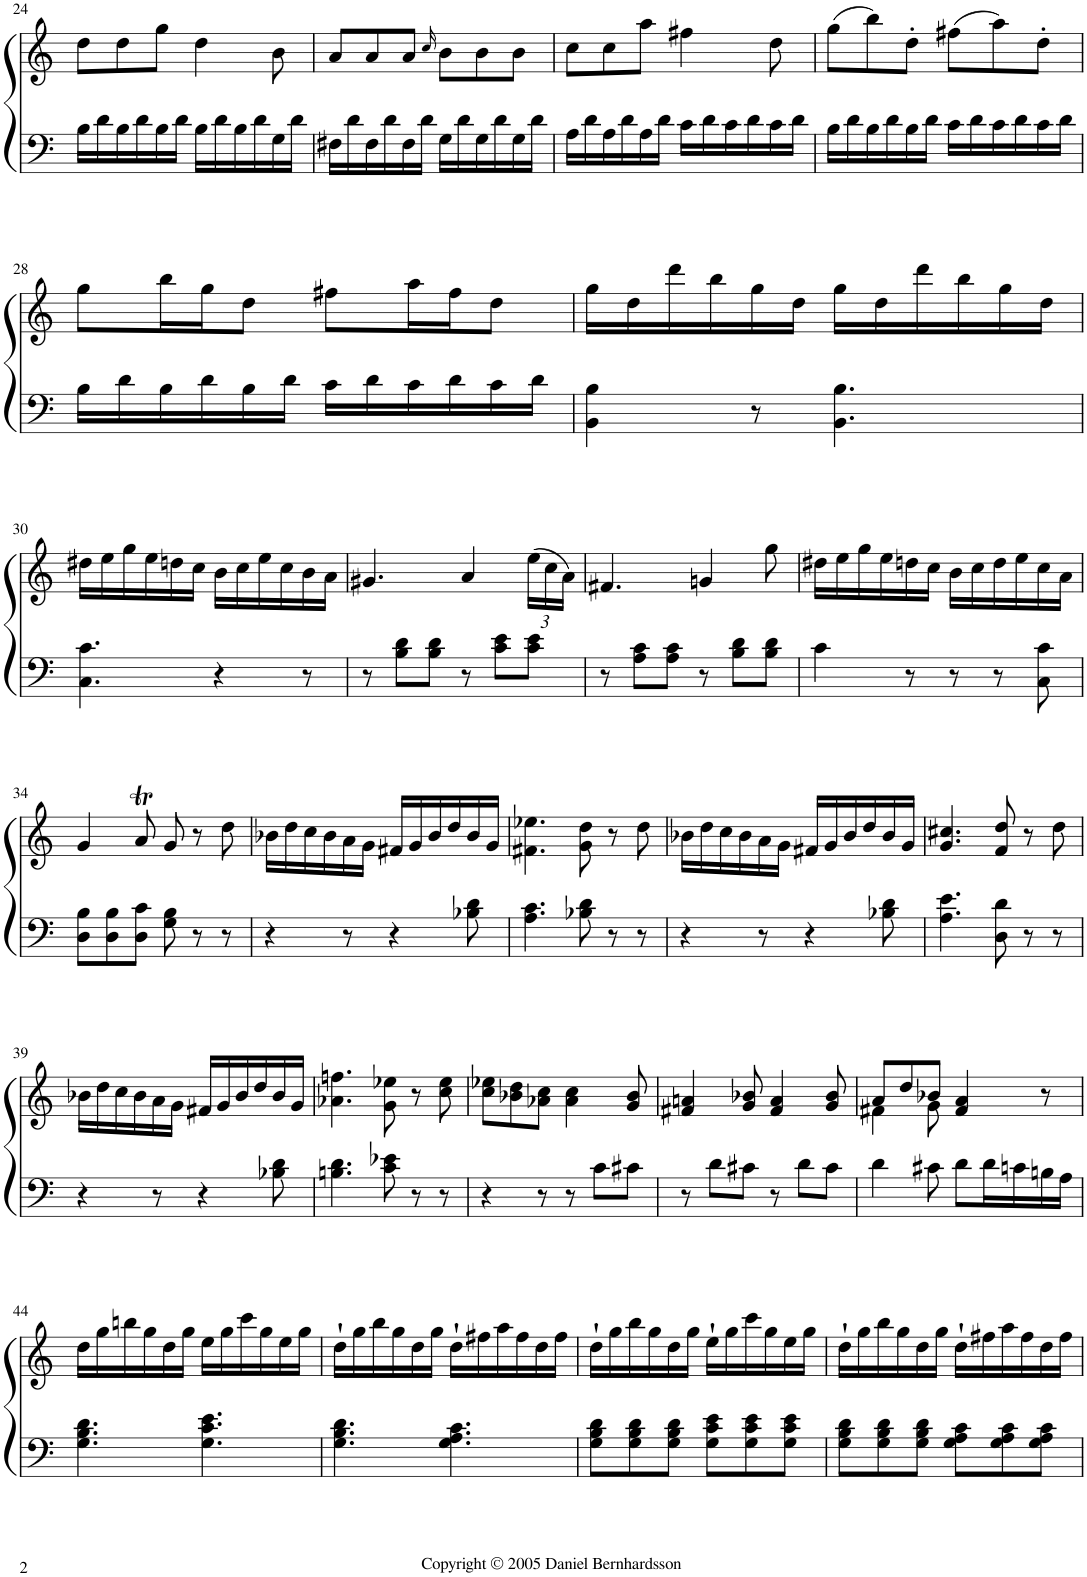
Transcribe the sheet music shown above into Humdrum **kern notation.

**kern	**kern
*part1	*part1
*staff2	*staff1
*I"Piano	*
*I'Pno.	*
!!LO:PB:g=z
*clefF4	*clefG2
*k[]	*k[]
*M6/8	*M6/8
=24	=24
16B\LL	8dd\L
16d\	.
16B\	8dd\
16d\	.
16B\	8gg\J
16d\JJ	.
16B\LL	4dd\
16d\	.
16B\	.
16d\	.
16G\	8b\
16d\JJ	.
=25	=25
16F#X\LL	8a/L
16d\	.
16F#\	8a/
16d\	.
16F#\	8a/J
16d\JJ	.
.	16qcc/
16G\LL	8b\L
16d\	.
16G\	8b\
16d\	.
16G\	8b\J
16d\JJ	.
=26	=26
16A\LL	8cc\L
16d\	.
16A\	8cc\
16d\	.
16A\	8aa\J
16d\JJ	.
16c\LL	4ff#X\
16d\	.
16c\	.
16d\	.
16c\	8dd\
16d\JJ	.
=27	=27
16B\LL	(8gg\L
16d\	.
16B\	8bb\)
16d\	.
16B\	8dd'\J
16d\JJ	.
16c\LL	(8ff#X\L
16d\	.
16c\	8aa\)
16d\	.
16c\	8dd'\J
16d\JJ	.
!!LO:LB:g=z
=28	=28
16B\LL	8gg\L
16d\	.
16B\	16bb\L
16d\	16gg\J
16B\	8dd\J
16d\JJ	.
16c\LL	8ff#X\L
16d\	.
16c\	16aa\L
16d\	16ff#\J
16c\	8dd\J
16d\JJ	.
=29	=29
4BB\ 4B\	16gg\LL
.	16dd\
.	16ddd\
.	16bb\
8r	16gg\
.	16dd\JJ
4.BB\ 4.B\	16gg\LL
.	16dd\
.	16ddd\
.	16bb\
.	16gg\
.	16dd\JJ
!!LO:LB:g=z
=30	=30
4.C\ 4.c\	16dd#X\LL
.	16ee\
.	16gg\
.	16ee\
.	16ddn\
.	16cc\JJ
4r	16b\LL
.	16cc\
.	16ee\
.	16cc\
8r	16b\
.	16a\JJ
=31	=31
8r	4.g#X/
8B\ 8d\L	.
8B\ 8d\J	.
8r	4a/
8c\ 8e\L	.
*	*Xbrackettup
8c\ 8e\J	(24ee\LL
.	24cc\
.	24a\JJ)
=32	=32
8r	4.f#X/
8A\ 8c\L	.
8A\ 8c\J	.
8r	4gn/
8B\ 8d\L	.
8B\ 8d\J	8gg\
=33	=33
4c\	16dd#X\LL
.	16ee\
.	16gg\
.	16ee\
8r	16ddn\
.	16cc\JJ
8r	16b\LL
.	16cc\
8r	16dd\
.	16ee\
8C\ 8c\	16cc\
.	16a\JJ
!!LO:LB:g=z
=34	=34
8D\ 8B\L	4g/
8D\ 8B\	.
8D\ 8c\J	8aT/
8G\ 8B\	8g/
8r	8r
8r	8dd\
=35	=35
4r	16b-X\LL
.	16dd\
.	16cc\
.	16b-\
8r	16a\
.	16g\JJ
4r	16f#X/LL
.	16g/
.	16b-/
.	16dd/
8B-X\ 8d\	16b-/
.	16g/JJ
=36	=36
4.A\ 4.c\	4.f#X\ 4.ee-X\
8B-X\ 8d\	8g\ 8dd\
8r	8r
8r	8dd\
=37	=37
4r	16b-X\LL
.	16dd\
.	16cc\
.	16b-\
8r	16a\
.	16g\JJ
4r	16f#X/LL
.	16g/
.	16b-/
.	16dd/
8B-X\ 8d\	16b-/
.	16g/JJ
=38	=38
4.A\ 4.e\	4.g/ 4.cc#X/
8D\ 8d\	8f/ 8dd/
8r	8r
8r	8dd\
!!LO:LB:g=z
=39	=39
4r	16b-X\LL
.	16dd\
.	16cc\
.	16b-\
8r	16a\
.	16g\JJ
4r	16f#X/LL
.	16g/
.	16b-/
.	16dd/
8B-X\ 8d\	16b-/
.	16g/JJ
=40	=40
4.Bn\ 4.d\	4.a-X\ 4.ffn\
8c\ 8e-X\	8g\ 8ee-X\
8r	8r
8r	8cc\ 8ee-\
=41	=41
4r	8cc\ 8ee-X\L
.	8b-X\ 8dd\
8r	8a-X\ 8cc\J
8r	4a-\ 4cc\
8c\L	.
8c#X\J	8g/ 8b-/
=42	=42
8r	4f#X/ 4an/
8d\L	.
8c#X\J	8g/ 8b-X/
8r	4f#/ 4a/
8d\L	.
8c#\J	8g/ 8b-/
=43	=43
*	*^
4d\	8a/L	4f#X\
.	8dd/	.
8c#X\	8b-X/J	8g\
8d\L	4f#/ 4a/	4.ryy
16d\L	.	.
16cn\	.	.
16Bn\	8r	.
16A\JJ	.	.
*	*v	*v
!!LO:LB:g=z
=44	=44
4.G\ 4.B\ 4.d\	16dd\LL
.	16gg\
.	16bbn\
.	16gg\
.	16dd\
.	16gg\JJ
4.G\ 4.c\ 4.e\	16ee\LL
.	16gg\
.	16ccc\
.	16gg\
.	16ee\
.	16gg\JJ
=45	=45
4.G\ 4.B\ 4.d\	16dd`\LL
.	16gg\
.	16bb\
.	16gg\
.	16dd\
.	16gg\JJ
4.G\ 4.A\ 4.c\	16dd`\LL
.	16ff#X\
.	16aa\
.	16ff#\
.	16dd\
.	16ff#\JJ
=46	=46
8G\ 8B\ 8d\L	16dd`\LL
.	16gg\
8G\ 8B\ 8d\	16bb\
.	16gg\
8G\ 8B\ 8d\J	16dd\
.	16gg\JJ
8G\ 8c\ 8e\L	16ee`\LL
.	16gg\
8G\ 8c\ 8e\	16ccc\
.	16gg\
8G\ 8c\ 8e\J	16ee\
.	16gg\JJ
=47	=47
8G\ 8B\ 8d\L	16dd`\LL
.	16gg\
8G\ 8B\ 8d\	16bb\
.	16gg\
8G\ 8B\ 8d\J	16dd\
.	16gg\JJ
8G\ 8A\ 8c\L	16dd`\LL
.	16ff#X\
8G\ 8A\ 8c\	16aa\
.	16ff#\
8G\ 8A\ 8c\J	16dd\
.	16ff#\JJ
=	=
*-	*-
